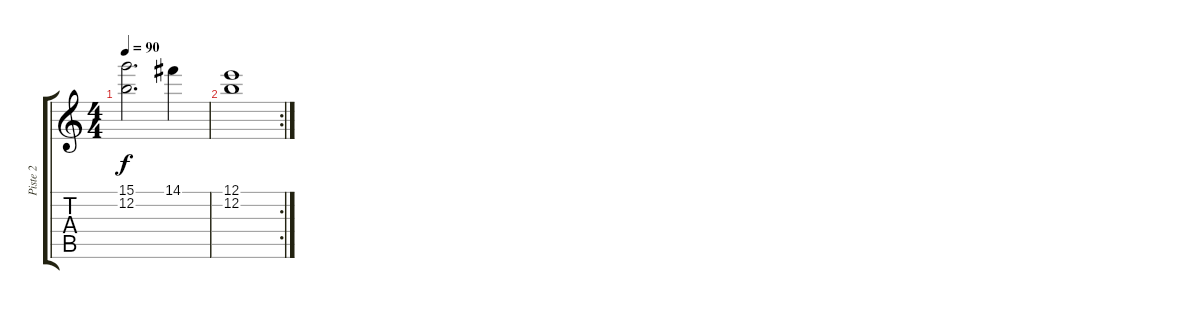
\track ("Piste 2" "Piste 2") {instrument distortionguitar}
\staff {score tabs}
\tuning (E4 B3 G3 D3 A2 E2) {hide}
\ts (4 4)
\tempo 90
\clef g2
\ks c
(15.1 12.2).2{d dy f} 14.1.4 |
\rc 2
(12.1 12.2).1
